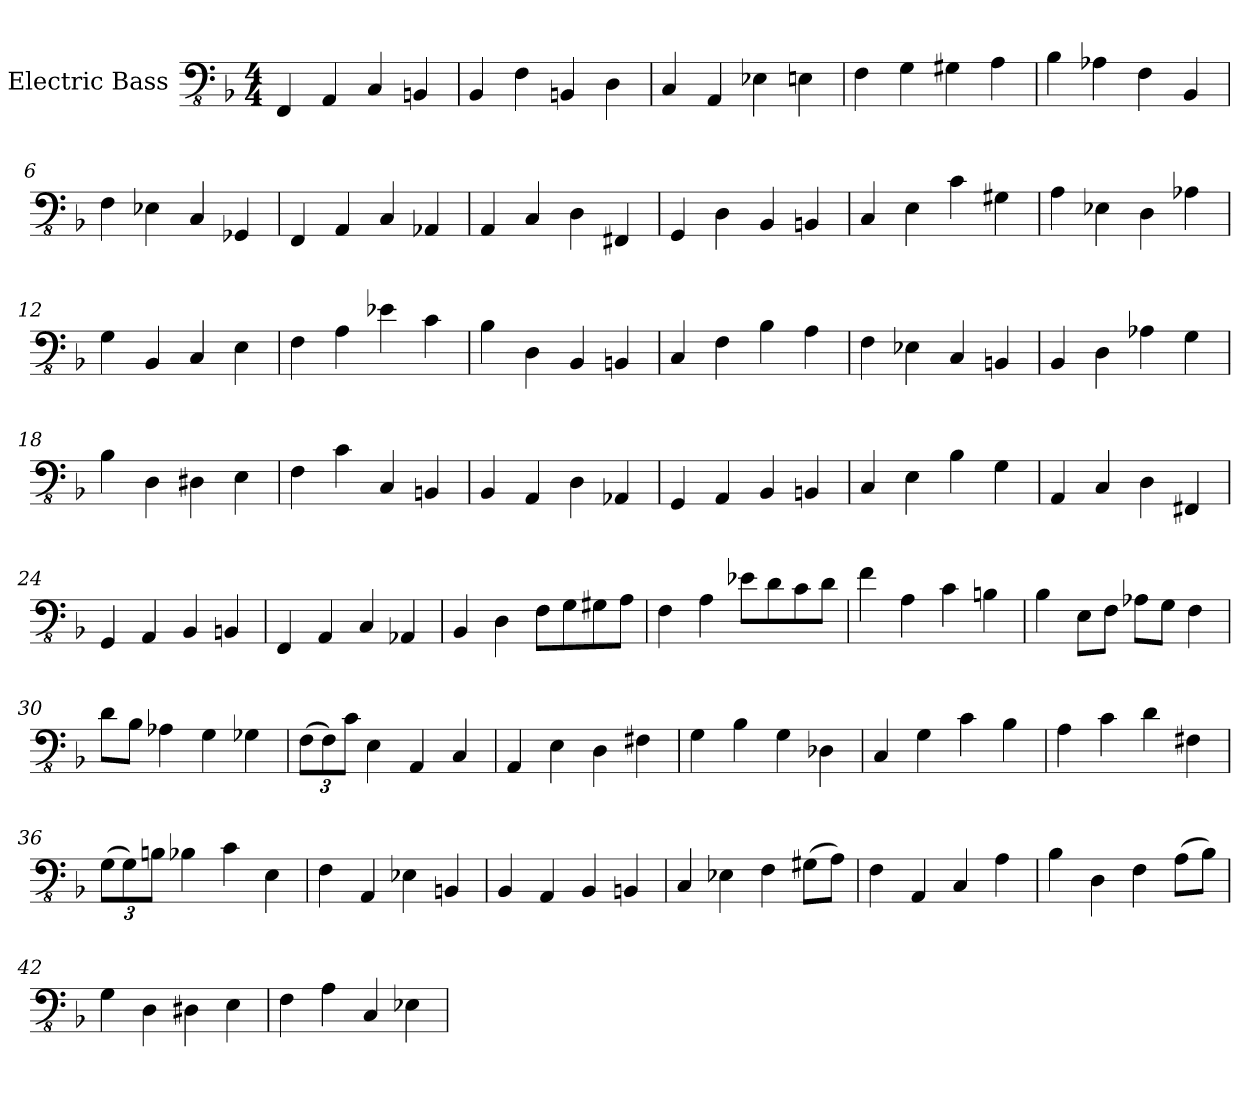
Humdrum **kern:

**kern
*part1
*staff1
*I"Electric Bass
*I'El. B.
*clefFv4
*k[b-]
*M4/4
*MM150
=1
4FFF/
4AAA/
4CC/
4BBBn/
=2
4BBB-/
4FF\
4BBBn/
4DD\
=3
4CC/
4AAA/
4EE-X\
4EEn\
=4
4FF\
4GG\
4GG#X\
4AA\
=5
4BB-\
4AA-X\
4FF\
4BBB-/
=6
4FF\
4EE-X\
4CC/
4GGG-X/
=7
4FFF/
4AAA/
4CC/
4AAA-X/
!!LO:LB:g=z
=8
4AAA/
4CC/
4DD\
4FFF#X/
=9
4GGG/
4DD\
4BBB-/
4BBBn/
=10
4CC/
4EE\
4C\
4GG#X\
=11
4AA\
4EE-X\
4DD\
4AA-X\
=12
4GG\
4BBB-/
4CC/
4EE\
=13
4FF\
4AA\
4E-X\
4C\
=14
4BB-\
4DD\
4BBB-/
4BBBn/
=15
4CC/
4FF\
4BB-\
4AA\
!!LO:LB:g=z
=16
4FF\
4EE-X\
4CC/
4BBBn/
=17
4BBB-/
4DD\
4AA-X\
4GG\
=18
4BB-\
4DD\
4DD#X\
4EE\
=19
4FF\
4C\
4CC/
4BBBn/
=20
4BBB-/
4AAA/
4DD\
4AAA-X/
=21
4GGG/
4AAA/
4BBB-/
4BBBn/
=22
4CC/
4EE\
4BB-\
4GG\
=23
4AAA/
4CC/
4DD\
4FFF#X/
!!LO:LB:g=z
=24
4GGG/
4AAA/
4BBB-/
4BBBn/
=25
4FFF/
4AAA/
4CC/
4AAA-X/
=26
4BBB-/
4DD\
8FF\L
8GG\
8GG#X\
8AA\J
=27
4FF\
4AA\
8E-X\L
8D\
8C\
8D\J
=28
4F\
4AA\
4C\
4BBn\
=29
4BB-\
8EE\L
8FF\J
8AA-X\L
8GG\J
4FF\
!!LO:LB:g=z
=30
8D\L
8BB-\J
4AA-X\
4GG\
4GG-X\
=31
*Xbrackettup
(12FF\L
12FF\)
12C\J
4EE\
4AAA/
4CC/
=32
4AAA/
4EE\
4DD\
4FF#X\
=33
4GG\
4BB-\
4GG\
4DD-X\
=34
4CC/
4GG\
4C\
4BB-\
=35
4AA\
4C\
4D\
4FF#X\
=36
(12GG\L
12GG\)
12BBn\J
4BB-X\
4C\
4EE\
!!LO:LB:g=z
=37
4FF\
4AAA/
4EE-X\
4BBBn/
=38
4BBB-/
4AAA/
4BBB-/
4BBBn/
=39
4CC/
4EE-X\
4FF\
(8GG#X\L
8AA\J)
=40
4FF\
4AAA/
4CC/
4AA\
=41
4BB-\
4DD\
4FF\
(8AA\L
8BB-\J)
=42
4GG\
4DD\
4DD#X\
4EE\
=43
4FF\
4AA\
4CC/
4EE-X\
=
*-
